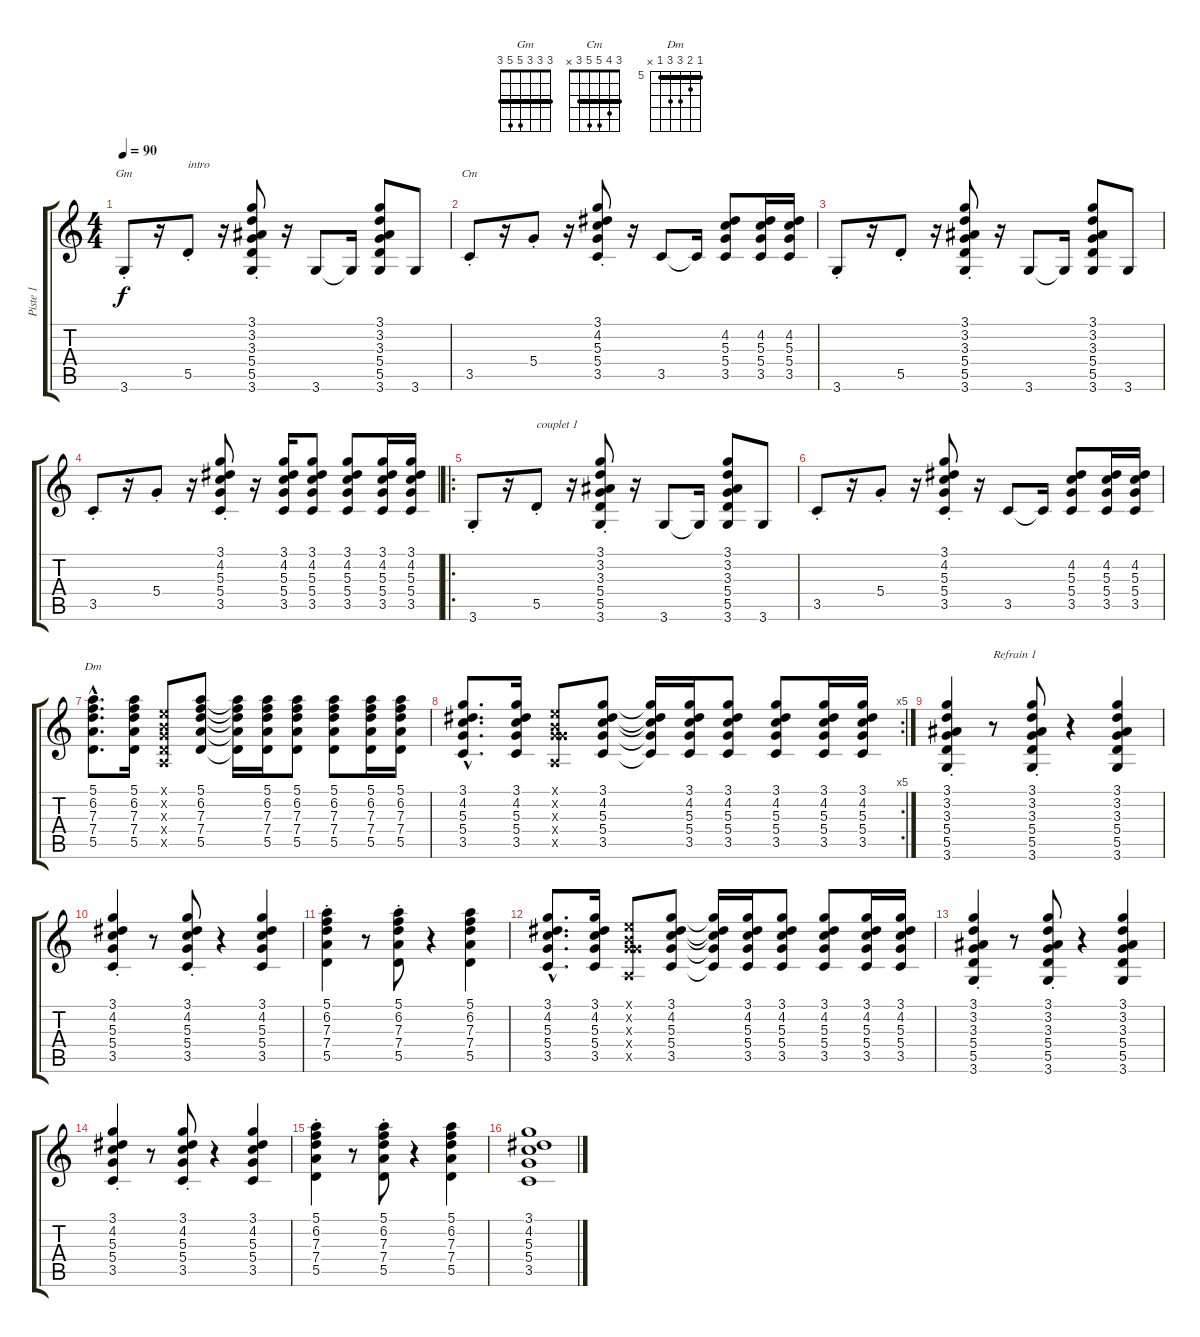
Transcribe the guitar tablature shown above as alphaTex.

\track ("Piste 1" "Piste 1") {instrument acousticguitarsteel}
\staff {score tabs}
\tuning (E4 B3 G3 D3 A2 E2) {hide}
\chord ("Gm" 3 3 3 5 5 3) {barre 3}
\chord ("Cm" 3 4 5 5 3 x) {barre 3}
\chord ("Dm" 5 6 7 7 5 x) {firstfret 5 barre 5}
\ts (4 4)
\tempo 90
\clef g2
\ks c
3.6{st}.8{ch "Gm" dy f instrument acousticguitarsteel} r.16 5.5{st}.8{txt "intro"} r.16 (3.1{st} 3.2{st} 3.3{st} 5.4{st} 5.5{st} 3.6{st}).8 r.16 3.6.8 3.6{t}.16 (3.1 3.2 3.3 5.4 5.5 3.6).8 3.6.8 |
3.5{st}.8{ch "Cm"} r.16 5.4{st}.8 r.16 (3.1{st} 4.2{st} 5.3{st} 5.4{st} 3.5{st}).8 r.16 3.5.8 3.5{t}.16 (4.2 5.3 5.4 3.5).8 (4.2 5.3 5.4 3.5).16 (4.2 5.3 5.4 3.5).16 |
3.6{st}.8 r.16 5.5{st}.8 r.16 (3.1{st} 3.2{st} 3.3{st} 5.4{st} 5.5{st} 3.6{st}).8 r.16 3.6.8 3.6{t}.16 (3.1 3.2 3.3 5.4 5.5 3.6).8 3.6.8 |
3.5{st}.8 r.16 5.4{st}.8 r.16 (3.1{st} 4.2{st} 5.3{st} 5.4{st} 3.5{st}).8 r.16 (3.1 4.2 5.3 5.4 3.5).16 (3.1 4.2 5.3 5.4 3.5).8 (3.1 4.2 5.3 5.4 3.5).8 (3.1 4.2 5.3 5.4 3.5).16 (3.1 4.2 5.3 5.4 3.5).16 |
\ro
3.6{st}.8 r.16 5.5{st}.8{txt "couplet 1"} r.16 (3.1{st} 3.2{st} 3.3{st} 5.4{st} 5.5{st} 3.6{st}).8 r.16 3.6.8 3.6{t}.16 (3.1 3.2 3.3 5.4 5.5 3.6).8 3.6.8 |
3.5{st}.8 r.16 5.4{st}.8 r.16 (3.1{st} 4.2{st} 5.3{st} 5.4{st} 3.5{st}).8 r.16 3.5.8 3.5{t}.16 (4.2 5.3 5.4 3.5).8 (4.2 5.3 5.4 3.5).16 (4.2 5.3 5.4 3.5).16 |
(5.1{hac} 6.2{hac} 7.3{hac} 7.4{hac} 5.5{hac}).8{d ch "Dm"} (5.1 6.2 7.3 7.4 5.5).16 (0.1{x} 0.2{x} 0.3{x} 0.4{x} 0.5{x}).8 (5.1 6.2 7.3 7.4 5.5).8 (5.1{t} 6.2{t} 7.3{t} 7.4{t} 5.5{t}).16 (5.1 6.2 7.3 7.4 5.5).16 (5.1 6.2 7.3 7.4 5.5).8 (5.1 6.2 7.3 7.4 5.5).8 (5.1 6.2 7.3 7.4 5.5).16 (5.1 6.2 7.3 7.4 5.5).16 |
\rc 5
(3.1{hac} 4.2{hac} 5.3{hac} 5.4{hac} 3.5{hac}).8{d} (3.1 4.2 5.3 5.4 3.5).16 (0.1{x} 0.2{x} 0.3{x} 5.4{x} 0.5{x}).8 (3.1 4.2 5.3 5.4 3.5).8 (3.1{t} 4.2{t} 5.3{t} 5.4{t} 3.5{t}).16 (3.1 4.2 5.3 5.4 3.5).16 (3.1 4.2 5.3 5.4 3.5).8 (3.1 4.2 5.3 5.4 3.5).8 (3.1 4.2 5.3 5.4 3.5).16 (3.1 4.2 5.3 5.4 3.5).16 |
(3.1{st} 3.2{st} 3.3{st} 5.4{st} 5.5{st} 3.6{st}).4 r.8{txt "Refrain 1"} (3.1{st} 3.2{st} 3.3{st} 5.4{st} 5.5{st} 3.6{st}).8 r.4 (3.1 3.2 3.3 5.4 5.5 3.6).4 |
(3.1{st} 4.2{st} 5.3{st} 5.4{st} 3.5{st}).4 r.8 (3.1{st} 4.2{st} 5.3{st} 5.4{st} 3.5{st}).8 r.4 (3.1 4.2 5.3 5.4 3.5).4 |
(5.1{st} 6.2{st} 7.3{st} 7.4{st} 5.5{st}).4 r.8 (5.1{st} 6.2{st} 7.3{st} 7.4{st} 5.5{st}).8 r.4 (5.1 6.2 7.3 7.4 5.5).4 |
(3.1{hac} 4.2{hac} 5.3{hac} 5.4{hac} 3.5{hac}).8{d} (3.1 4.2 5.3 5.4 3.5).16 (0.1{x} 0.2{x} 0.3{x} 5.4{x} 0.5{x}).8 (3.1 4.2 5.3 5.4 3.5).8 (3.1{t} 4.2{t} 5.3{t} 5.4{t} 3.5{t}).16 (3.1 4.2 5.3 5.4 3.5).16 (3.1 4.2 5.3 5.4 3.5).8 (3.1 4.2 5.3 5.4 3.5).8 (3.1 4.2 5.3 5.4 3.5).16 (3.1 4.2 5.3 5.4 3.5).16 |
(3.1{st} 3.2{st} 3.3{st} 5.4{st} 5.5{st} 3.6{st}).4 r.8 (3.1{st} 3.2{st} 3.3{st} 5.4{st} 5.5{st} 3.6{st}).8 r.4 (3.1 3.2 3.3 5.4 5.5 3.6).4 |
(3.1{st} 4.2{st} 5.3{st} 5.4{st} 3.5{st}).4 r.8 (3.1{st} 4.2{st} 5.3{st} 5.4{st} 3.5{st}).8 r.4 (3.1 4.2 5.3 5.4 3.5).4 |
(5.1{st} 6.2{st} 7.3{st} 7.4{st} 5.5{st}).4 r.8 (5.1{st} 6.2{st} 7.3{st} 7.4{st} 5.5{st}).8 r.4 (5.1 6.2 7.3 7.4 5.5).4 |
(3.1 4.2 5.3 5.4 3.5).1
